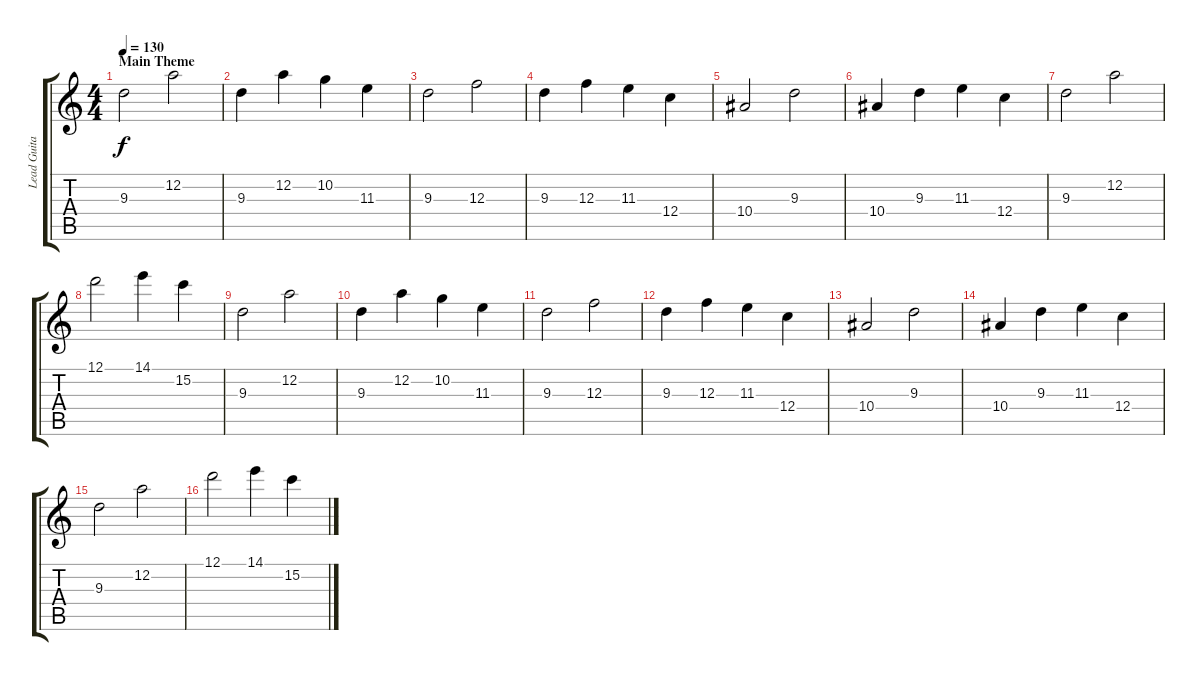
\track ("Lead Guitar" "Lead Guita") {instrument distortionguitar}
\staff {score tabs}
\tuning (D4 A3 F3 C3 G2 D2) {hide}
\ts (4 4)
\section ("" "Main Theme")
\tempo 130
\clef g2
\ks c
9.3.2{dy f instrument distortionguitar} 12.2.2 |
9.3.4 12.2.4 10.2.4 11.3.4 |
9.3.2 12.3.2 |
9.3.4 12.3.4 11.3.4 12.4.4 |
10.4.2 9.3.2 |
10.4.4 9.3.4 11.3.4 12.4.4 |
9.3.2 12.2.2 |
12.1.2 14.1.4 15.2.4 |
9.3.2 12.2.2 |
9.3.4 12.2.4 10.2.4 11.3.4 |
9.3.2 12.3.2 |
9.3.4 12.3.4 11.3.4 12.4.4 |
10.4.2 9.3.2 |
10.4.4 9.3.4 11.3.4 12.4.4 |
9.3.2 12.2.2 |
12.1.2 14.1.4 15.2.4
